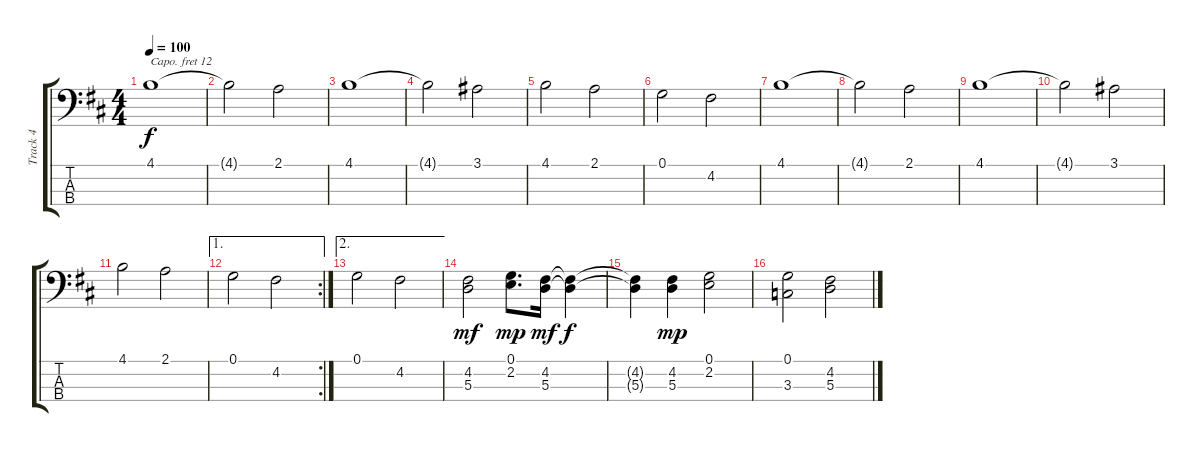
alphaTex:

\track ("Track 4" "Track 4") {instrument reedorgan}
\staff {score tabs}
\capo 12
\tuning (G2 D2 A1 E1) {hide}
\ts (4 4)
\tempo 100
\clef f4
\ks d
4.1.1{dy f} |
4.1{t}.2 2.1.2 |
4.1.1 |
4.1{t}.2 3.1.2 |
4.1.2 2.1.2 |
0.1.2 4.2.2 |
4.1.1 |
4.1{t}.2 2.1.2 |
4.1.1 |
4.1{t}.2 3.1.2 |
4.1.2 2.1.2 |
\ae 1
\rc 2
0.1.2 4.2.2 |
\ae 2
0.1.2 4.2.2 |
(4.2 5.3).2{dy mf} (0.1 2.2).8{d dy mp} (4.2 5.3).16{dy mf} (4.2{t} 5.3{t}).4{dy f} |
(4.2{t} 5.3{t}).4 (4.2 5.3).4{dy mp} (0.1 2.2).2 |
(0.1 3.3).2 (4.2 5.3).2
